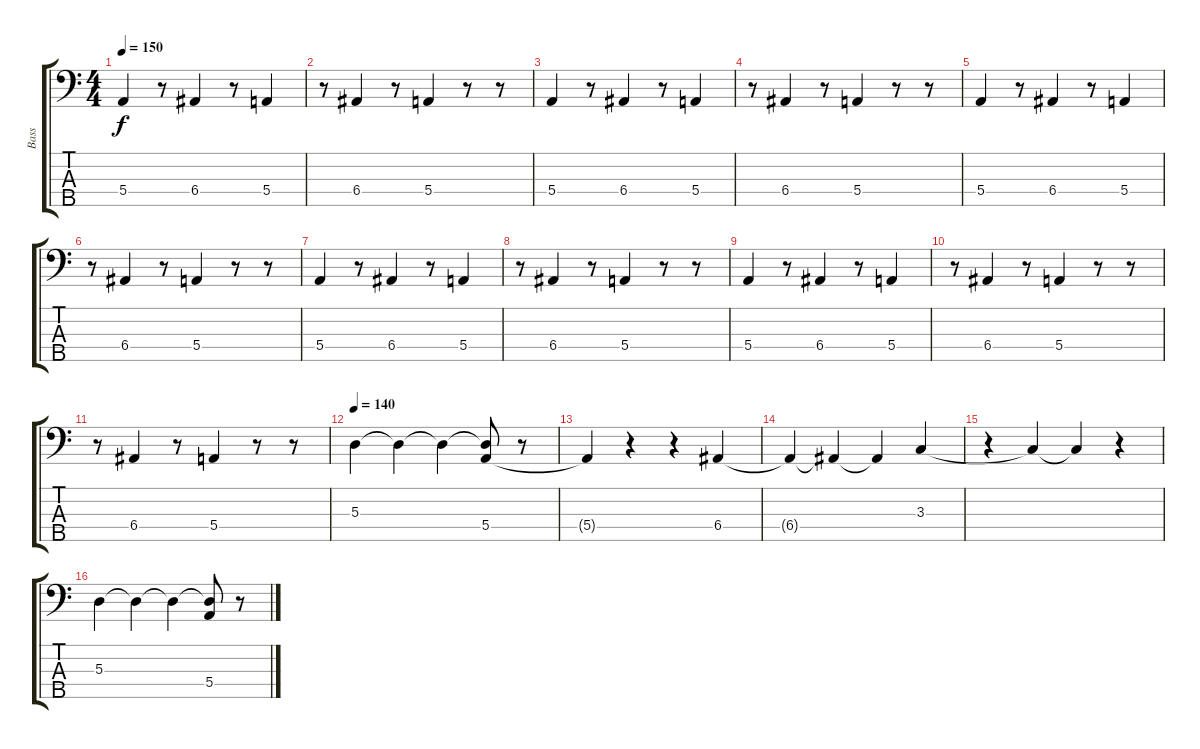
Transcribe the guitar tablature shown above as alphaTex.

\track ("Bass" "Bass") {instrument electricbassfinger}
\staff {score tabs}
\tuning (G2 D2 A1 E1 B0) {hide}
\ts (4 4)
\tempo 150
\clef f4
\ks c
5.4.4{dy f} r.8 6.4.4 r.8 5.4.4 |
r.8 6.4.4 r.8 5.4.4 r.8 r.8 |
5.4.4 r.8 6.4.4 r.8 5.4.4 |
r.8 6.4.4 r.8 5.4.4 r.8 r.8 |
5.4.4 r.8 6.4.4 r.8 5.4.4 |
r.8 6.4.4 r.8 5.4.4 r.8 r.8 |
5.4.4 r.8 6.4.4 r.8 5.4.4 |
r.8 6.4.4 r.8 5.4.4 r.8 r.8 |
5.4.4 r.8 6.4.4 r.8 5.4.4 |
r.8 6.4.4 r.8 5.4.4 r.8 r.8 |
r.8 6.4.4 r.8 5.4.4 r.8 r.8 |
\tempo 140
5.3.4 5.3{t}.4 5.3{t}.4 (5.3{t} 5.4).8 r.8 |
5.4{t}.4 r.4 r.4 6.4.4 |
6.4{t}.4 6.4{t}.4 6.4{t}.4 3.3.4 |
r.4 3.3{t}.4 3.3{t}.4 r.4 |
5.3.4 5.3{t}.4 5.3{t}.4 (5.3{t} 5.4).8 r.8
